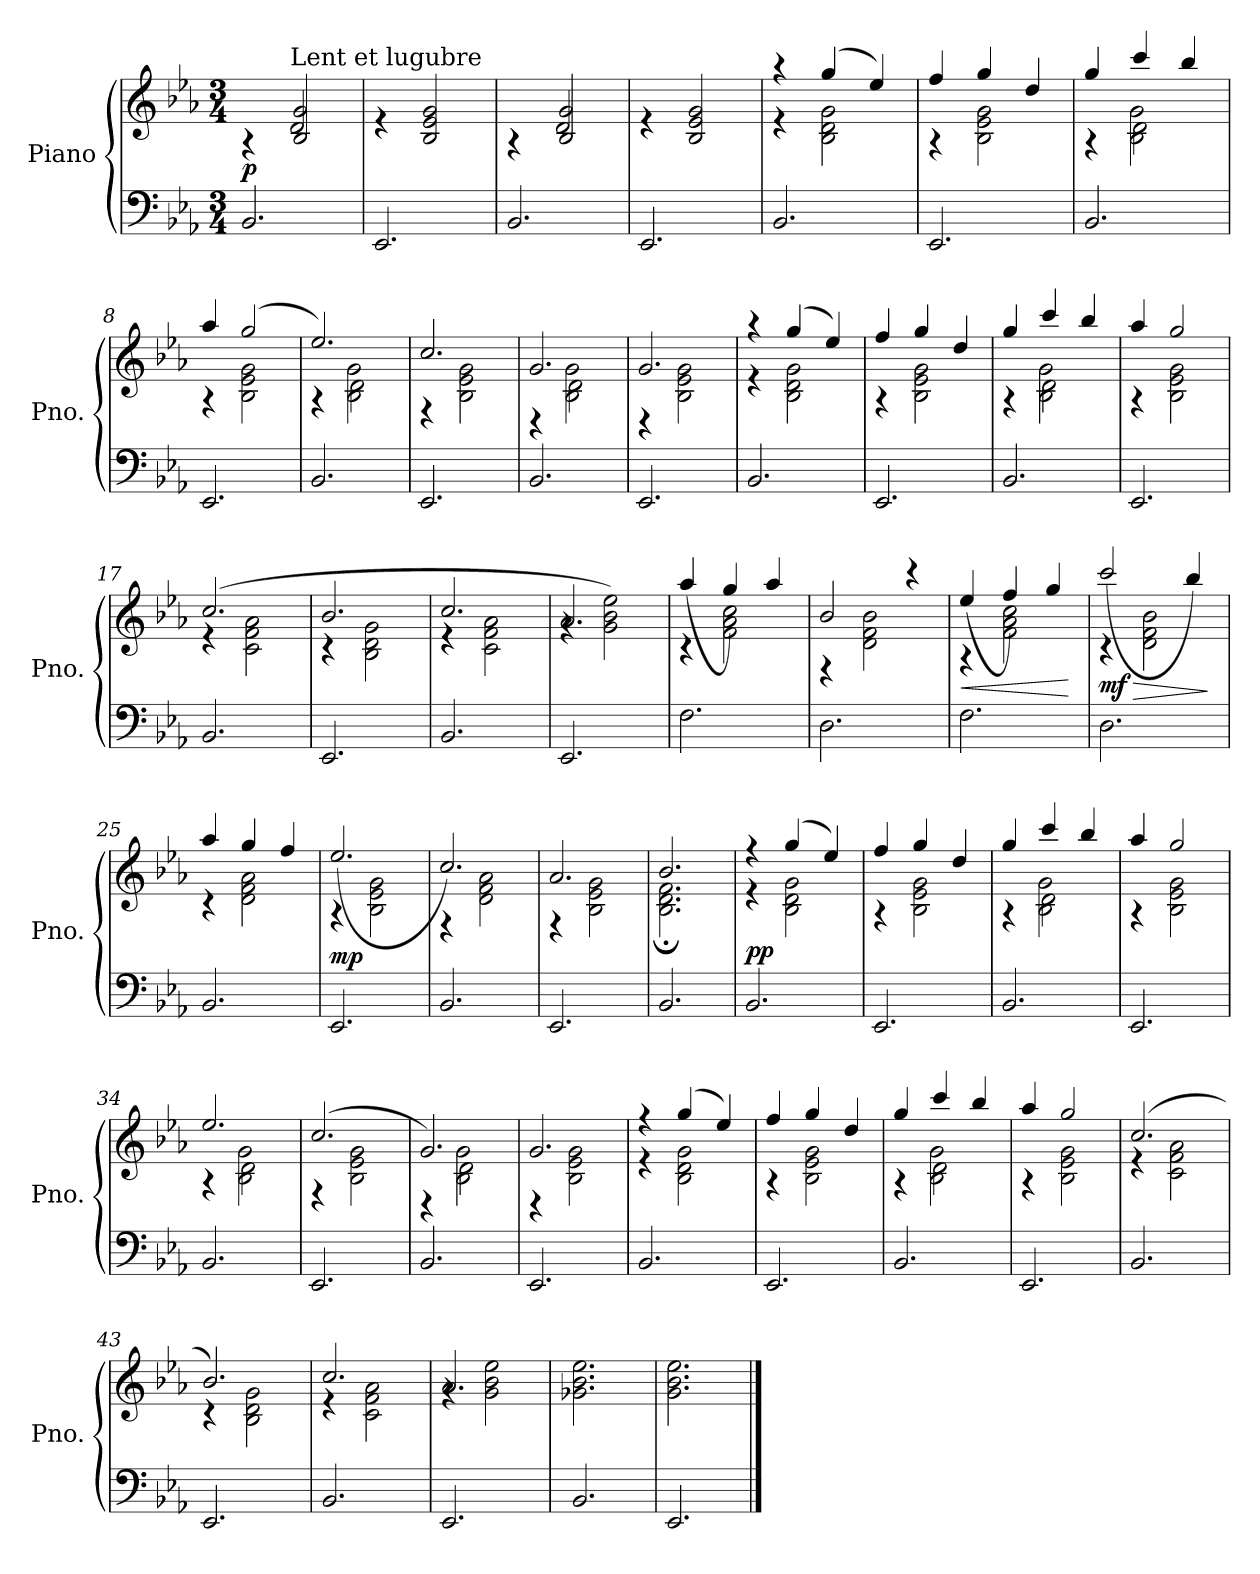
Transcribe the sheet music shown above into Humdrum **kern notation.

**kern	**kern	**dynam
*part1	*part1	*part1
*staff2	*staff1	*staff1/2
*I"Piano	*	*
*I'Pno.	*	*
*clefF4	*clefG2	*
*k[b-e-a-]	*k[b-e-a-]	*
*M3/4	*M3/4	*
*MM60	*MM60	*
=1	=1	=1
*	*^	*
!	!	!	!LO:DY:a=2
2.BB-/	4rA	4ryy	p
!	!LO:TX:a:t=Lent et lugubre	!	!
.	2d/	2B-/ 2g/	.
*	*v	*v	*
=2	=2	=2
2.EE-/	4re	.
.	2B-/ 2e-/ 2g/	.
=3	=3	=3
*	*^	*
2.BB-/	4rA	4ryy	.
.	2d/	2B-/ 2g/	.
*	*v	*v	*
=4	=4	=4
2.EE-/	4re	.
.	2B-/ 2e-/ 2g/	.
=5	=5	=5
*	*^	*
2.BB-/	4r	4r	.
.	(4gg/	2B-\ 2d\ 2g\	.
.	4ee-/)	.	.
=6	=6	=6	=6
2.EE-/	4rA	4ff/	.
.	2B-\ 2e-\ 2g\	4gg/	.
.	.	4dd/	.
=7	=7	=7	=7
*	*	*^	*
2.BB-/	4rA	4ryy	4gg/	.
.	2d\	2B-\ 2g\	4ccc/	.
.	.	.	4bb-/	.
*	*	*v	*v	*
=8	=8	=8	=8
2.EE-/	4rA	4aa-/	.
.	2B-\ 2e-\ 2g\	(2gg/	.
=9	=9	=9	=9
*	*	*^	*
2.BB-/	4rA	4ryy	2.ee-/)	.
.	2d\	2B-\ 2g\	.	.
*	*	*v	*v	*
=10	=10	=10	=10
2.EE-/	4rF	2.cc/	.
.	2B-\ 2e-\ 2g\	.	.
=11	=11	=11	=11
*	*	*^	*
2.BB-/	4rD	4ryy	2.g/	.
.	2d\	2B-\ 2g\	.	.
*	*	*v	*v	*
=12	=12	=12	=12
2.EE-/	4rD	2.g/	.
.	2B-\ 2e-\ 2g\	.	.
!!LO:LB:g=z	!!
=13	=13	=13	=13
2.BB-/	4r	4r	.
.	(4gg/	2B-\ 2d\ 2g\	.
.	4ee-/)	.	.
=14	=14	=14	=14
2.EE-/	4rA	4ff/	.
.	2B-\ 2e-\ 2g\	4gg/	.
.	.	4dd/	.
=15	=15	=15	=15
*	*	*^	*
2.BB-/	4rA	4ryy	4gg/	.
.	2d\	2B-\ 2g\	4ccc/	.
.	.	.	4bb-/	.
*	*	*v	*v	*
=16	=16	=16	=16
2.EE-/	4rA	4aa-/	.
.	2B-\ 2e-\ 2g\	2gg/	.
=17	=17	=17	=17
2.BB-/	(2.cc/	4r	.
.	.	2c\ 2f\ 2a-\	.
=18	=18	=18	=18
2.EE-/	2.b-/	4r	.
.	.	2B-\ 2d\ 2g\	.
=19	=19	=19	=19
2.BB-/	2.cc/	4r	.
.	.	2c\ 2f\ 2a-\	.
=20	=20	=20	=20
2.EE-/	2.a-/	4rg	.
.	.	2g\ 2b-\ 2ee-\)	.
=21	=21	=21	=21
2.F\	4rc	(4aa-/	.
.	2f\ 2a-\ 2cc\	4gg/)	.
.	.	4aa-/	.
=22	=22	=22	=22
2.D\	4rF	2b-/	.
.	2d\ 2f\ 2b-\	.	.
.	.	4rccc	.
=23	=23	=23	=23
!	!	!	!LO:HP:b
2.F\	4rA	(4ee-/	<
.	2f\ 2a-\ 2cc\	4ff/)	.
.	.	4gg/	.
*	*v	*v	*
.	.	[
!!LO:LB:g=z
=24	=24	=24
!	!	!LO:HP:b
*	*^	*
!	!	!	!LO:DY:n=1:b
2.D\	4rc	(2ccc/	> mf
.	2d\ 2f\ 2b-\	.	.
.	.	4bb-/)	.
*	*v	*v	*
.	.	]
=25	=25	=25
*	*^	*
2.BB-/	4rc	4aa-/	.
.	2d\ 2f\ 2a-\	4gg/	.
.	.	4ff/	.
=26	=26	=26	=26
!	!	!	!LO:DY:a=2
2.EE-/	4rA	(2.ee-/	mp
.	2B-\ 2e-\ 2g\	.	.
=27	=27	=27	=27
2.BB-/	4rF	2.cc/)	.
.	2d\ 2f\ 2a-\	.	.
=28	=28	=28	=28
2.EE-/	4rF	2.a-/	.
.	2B-\ 2e-\ 2g\	.	.
=29	=29	=29	=29
2.BB-/	2.B-\ 2.d\ 2.f\	2.b-;</	.
=30	=30	=30	=30
!	!	!	!LO:DY:a=2
2.BB-/	4r	4r	pp
.	(4gg/	2B-\ 2d\ 2g\	.
.	4ee-/)	.	.
=31	=31	=31	=31
2.EE-/	4rA	4ff/	.
.	2B-\ 2e-\ 2g\	4gg/	.
.	.	4dd/	.
=32	=32	=32	=32
*	*	*^	*
2.BB-/	4rA	4ryy	4gg/	.
.	2d\	2B-\ 2g\	4ccc/	.
.	.	.	4bb-/	.
*	*	*v	*v	*
=33	=33	=33	=33
2.EE-/	4rA	4aa-/	.
.	2B-\ 2e-\ 2g\	2gg/	.
=34	=34	=34	=34
*	*	*^	*
2.BB-/	4rA	4ryy	2.ee-/	.
.	2d\	2B-\ 2g\	.	.
*	*	*v	*v	*
!!LO:LB:g=z
=35	=35	=35	=35
2.EE-/	4rF	(2.cc/	.
.	2B-\ 2e-\ 2g\	.	.
=36	=36	=36	=36
*	*	*^	*
2.BB-/	4rD	4ryy	2.g/)	.
.	2d\	2B-\ 2g\	.	.
*	*	*v	*v	*
=37	=37	=37	=37
2.EE-/	4rD	2.g/	.
.	2B-\ 2e-\ 2g\	.	.
=38	=38	=38	=38
2.BB-/	4r	4r	.
.	(4gg/	2B-\ 2d\ 2g\	.
.	4ee-/)	.	.
=39	=39	=39	=39
2.EE-/	4rA	4ff/	.
.	2B-\ 2e-\ 2g\	4gg/	.
.	.	4dd/	.
=40	=40	=40	=40
*	*	*^	*
2.BB-/	4rA	4ryy	4gg/	.
.	2d\	2B-\ 2g\	4ccc/	.
.	.	.	4bb-/	.
*	*	*v	*v	*
=41	=41	=41	=41
2.EE-/	4rA	4aa-/	.
.	2B-\ 2e-\ 2g\	2gg/	.
=42	=42	=42	=42
2.BB-/	(2.cc/	4r	.
.	.	2c\ 2f\ 2a-\	.
=43	=43	=43	=43
2.EE-/	2.b-/)	4r	.
.	.	2B-\ 2d\ 2g\	.
=44	=44	=44	=44
2.BB-/	2.cc/	4r	.
.	.	2c\ 2f\ 2a-\	.
=45	=45	=45	=45
2.EE-/	2.a-/	4rg	.
.	.	2g\ 2b-\ 2ee-\	.
!!LO:LB:g=z
=46	=46	=46	=46
!	!LO:TX:a:Bi:t=rit.	!	!
*	*v	*v	*
2.BB-/	2.g-X\ 2.b-\ 2.ee-\	.
=47	=47	=47
2.EE-/	2.g\ 2.b-\ 2.ee-\	.
==	==	==
*-	*-	*-
